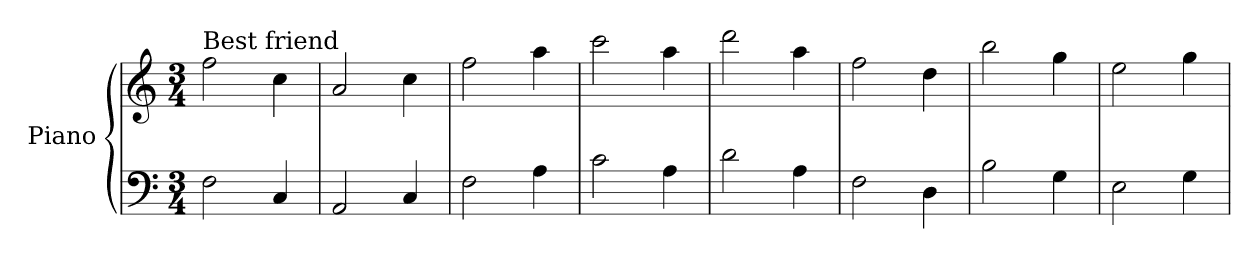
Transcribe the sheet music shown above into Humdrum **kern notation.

**kern	**kern
*part1	*part1
*staff2	*staff1
*I"Piano	*
*I'Pno.	*
*clefF4	*clefG2
*k[]	*k[]
*M3/4	*M3/4
=1	=1
!	!LO:TX:a:t=Best friend
2F\	2ff\
4C/	4cc\
=2	=2
2AA/	2a/
4C/	4cc\
=3	=3
2F\	2ff\
4A\	4aa\
=4	=4
2c\	2ccc\
4A\	4aa\
=5	=5
2d\	2ddd\
4A\	4aa\
=6	=6
2F\	2ff\
4D\	4dd\
=7	=7
2B\	2bb\
4G\	4gg\
=8	=8
2E\	2ee\
4G\	4gg\
=	=
*-	*-
